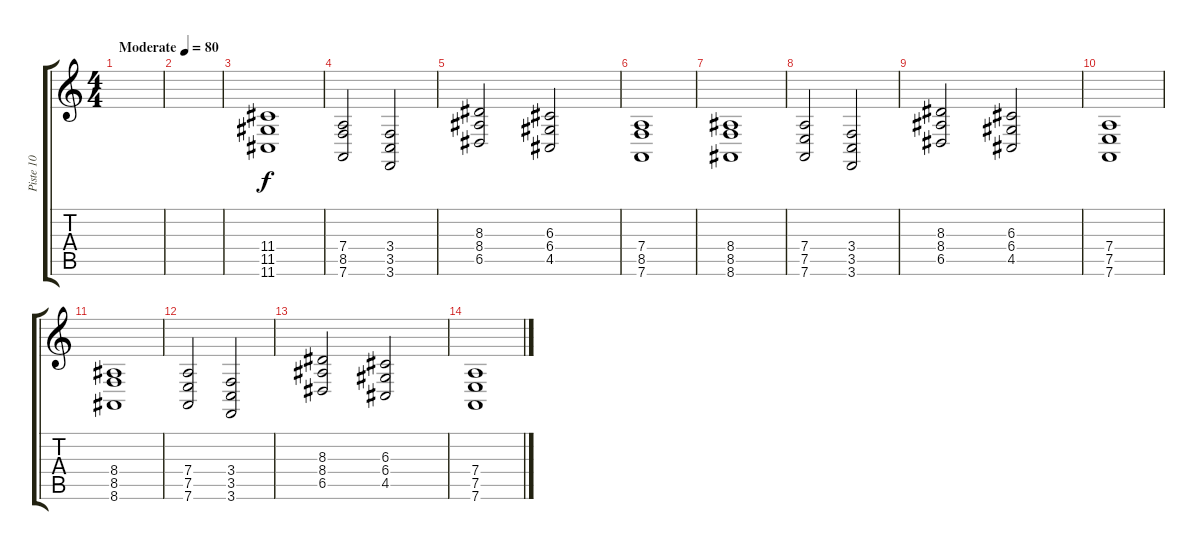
\track ("Piste 10" "Piste 10") {instrument tenorsax}
\staff {score tabs}
\tuning (E4 B3 G3 D3 A2 D2) {hide}
\ts (4 4)
\tempo (80 "Moderate")
\clef g2
\ks c
|
|
(11.4 11.5 11.6).1 |
(7.4 8.5 7.6).2 (3.4 3.5 3.6).2 |
(8.3 8.4 6.5).2 (6.3 6.4 4.5).2 |
(7.4 8.5 7.6).1 |
(8.4 8.5 8.6).1 |
(7.4 7.5 7.6).2 (3.4 3.5 3.6).2 |
(8.3 8.4 6.5).2 (6.3 6.4 4.5).2 |
(7.4 7.5 7.6).1 |
(8.4 8.5 8.6).1 |
(7.4 7.5 7.6).2 (3.4 3.5 3.6).2 |
(8.3 8.4 6.5).2 (6.3 6.4 4.5).2 |
(7.4 7.5 7.6).1
